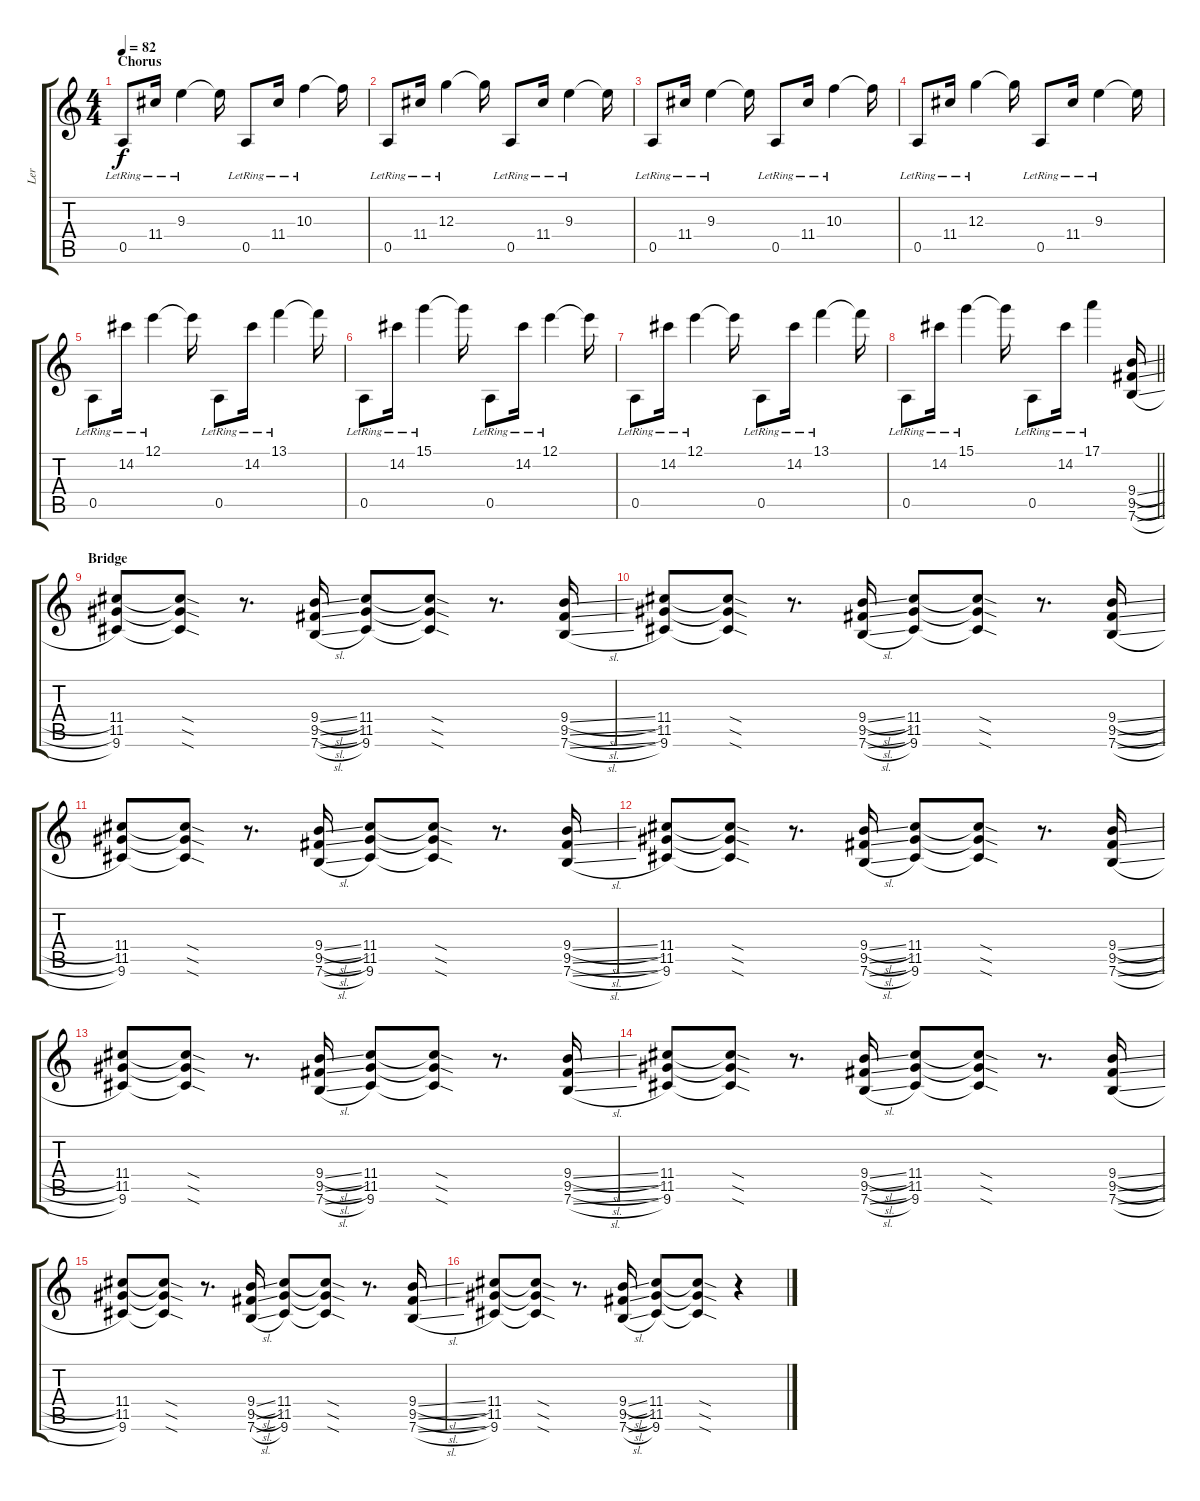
\track ("Ler" "Ler") {instrument overdrivenguitar}
\staff {score tabs}
\tuning (E4 B3 G3 D3 A2 E2) {hide}
\ts (4 4)
\section ("" "Chorus")
\tempo 82
\clef g2
\ks c
0.5{lr}.8{dy f} 11.4{lr}.16 9.3{lr}.4 9.3{t}.16 0.5{lr}.8 11.4{lr}.16 10.3{lr}.4 10.3{t}.16 |
0.5{lr}.8 11.4{lr}.16 12.3{lr}.4 12.3{t}.16 0.5{lr}.8 11.4{lr}.16 9.3{lr}.4 9.3{t}.16 |
0.5{lr}.8 11.4{lr}.16 9.3{lr}.4 9.3{t}.16 0.5{lr}.8 11.4{lr}.16 10.3{lr}.4 10.3{t}.16 |
0.5{lr}.8 11.4{lr}.16 12.3{lr}.4 12.3{t}.16 0.5{lr}.8 11.4{lr}.16 9.3{lr}.4 9.3{t}.16 |
0.5{lr}.8 14.2{lr}.16 12.1{lr}.4 12.1{t}.16 0.5{lr}.8 14.2{lr}.16 13.1{lr}.4 13.1{t}.16 |
0.5{lr}.8 14.2{lr}.16 15.1{lr}.4 15.1{t}.16 0.5{lr}.8 14.2{lr}.16 12.1{lr}.4 12.1{t}.16 |
0.5{lr}.8 14.2{lr}.16 12.1{lr}.4 12.1{t}.16 0.5{lr}.8 14.2{lr}.16 13.1{lr}.4 13.1{t}.16 |
\barLineRight lightlight
0.5{lr}.8 14.2{lr}.16 15.1{lr}.4 15.1{t}.16 0.5{lr}.8 14.2{lr}.16 17.1{lr}.4 (9.4{sl} 9.5{sl} 7.6{sl}).16 |
\section ("" "Bridge")
(11.4 11.5 9.6).8 (11.4{sod t} 11.5{sod t} 9.6{sod t}).8 r.8{d} (9.4{sl} 9.5{sl} 7.6{sl}).16 (11.4 11.5 9.6).8 (11.4{sod t} 11.5{sod t} 9.6{sod t}).8 r.8{d} (9.4{sl} 9.5{sl} 7.6{sl}).16 |
(11.4 11.5 9.6).8 (11.4{sod t} 11.5{sod t} 9.6{sod t}).8 r.8{d} (9.4{sl} 9.5{sl} 7.6{sl}).16 (11.4 11.5 9.6).8 (11.4{sod t} 11.5{sod t} 9.6{sod t}).8 r.8{d} (9.4{sl} 9.5{sl} 7.6{sl}).16 |
(11.4 11.5 9.6).8 (11.4{sod t} 11.5{sod t} 9.6{sod t}).8 r.8{d} (9.4{sl} 9.5{sl} 7.6{sl}).16 (11.4 11.5 9.6).8 (11.4{sod t} 11.5{sod t} 9.6{sod t}).8 r.8{d} (9.4{sl} 9.5{sl} 7.6{sl}).16 |
(11.4 11.5 9.6).8 (11.4{sod t} 11.5{sod t} 9.6{sod t}).8 r.8{d} (9.4{sl} 9.5{sl} 7.6{sl}).16 (11.4 11.5 9.6).8 (11.4{sod t} 11.5{sod t} 9.6{sod t}).8 r.8{d} (9.4{sl} 9.5{sl} 7.6{sl}).16 |
(11.4 11.5 9.6).8 (11.4{sod t} 11.5{sod t} 9.6{sod t}).8 r.8{d} (9.4{sl} 9.5{sl} 7.6{sl}).16 (11.4 11.5 9.6).8 (11.4{sod t} 11.5{sod t} 9.6{sod t}).8 r.8{d} (9.4{sl} 9.5{sl} 7.6{sl}).16 |
(11.4 11.5 9.6).8 (11.4{sod t} 11.5{sod t} 9.6{sod t}).8 r.8{d} (9.4{sl} 9.5{sl} 7.6{sl}).16 (11.4 11.5 9.6).8 (11.4{sod t} 11.5{sod t} 9.6{sod t}).8 r.8{d} (9.4{sl} 9.5{sl} 7.6{sl}).16 |
(11.4 11.5 9.6).8 (11.4{sod t} 11.5{sod t} 9.6{sod t}).8 r.8{d} (9.4{sl} 9.5{sl} 7.6{sl}).16 (11.4 11.5 9.6).8 (11.4{sod t} 11.5{sod t} 9.6{sod t}).8 r.8{d} (9.4{sl} 9.5{sl} 7.6{sl}).16 |
(11.4 11.5 9.6).8 (11.4{sod t} 11.5{sod t} 9.6{sod t}).8 r.8{d} (9.4{sl} 9.5{sl} 7.6{sl}).16 (11.4 11.5 9.6).8 (11.4{sod t} 11.5{sod t} 9.6{sod t}).8 r.4
